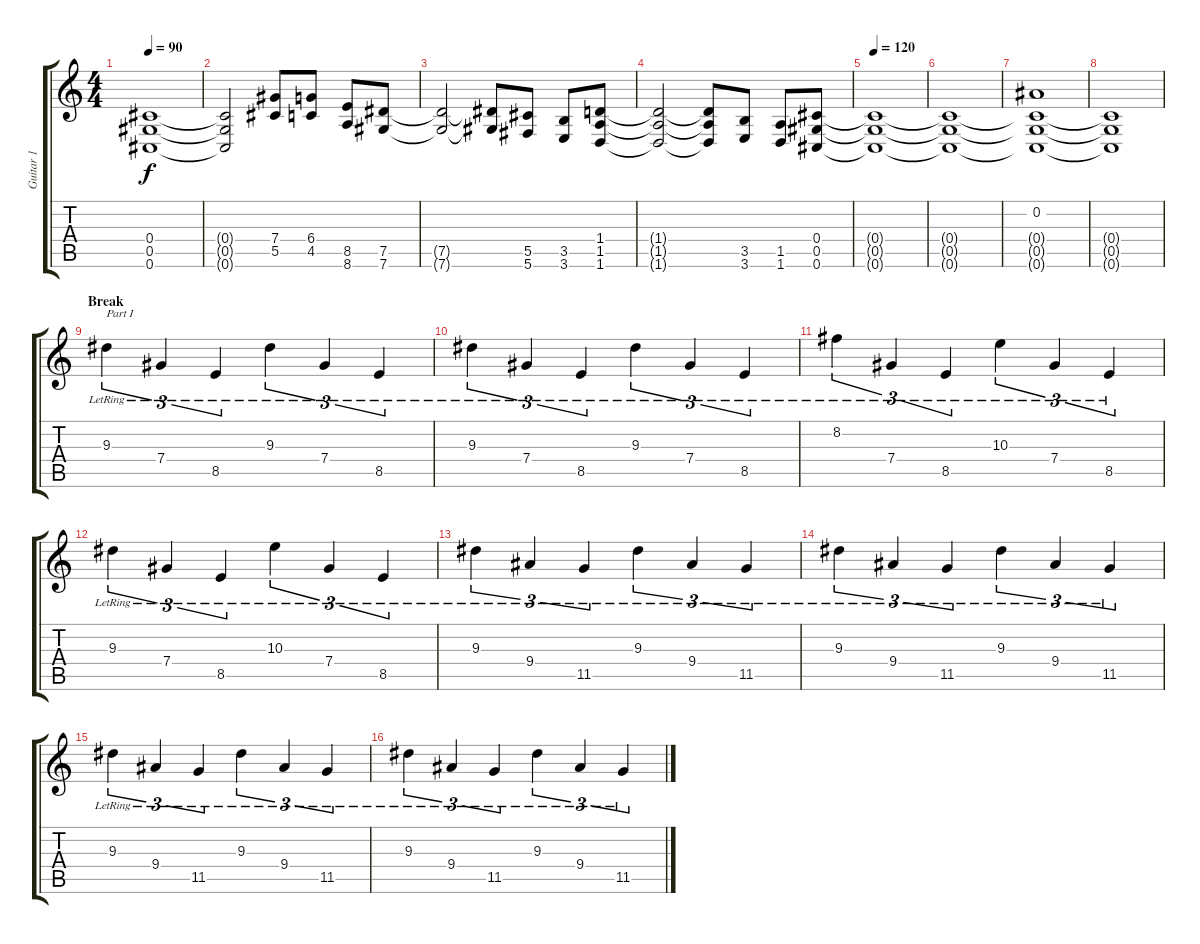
\track ("Guitar 1" "Guitar 1") {instrument distortionguitar}
\staff {score tabs}
\tuning (Eb4 Bb3 Gb3 Db3 Ab2 Db2) {hide}
\ts (4 4)
\tempo 90
\clef g2
\ks c
(0.4{t} 0.5{t} 0.6{t}).1{dy f} |
(0.4{t} 0.5{t} 0.6{t}).2 (7.4 5.5).8 (6.4 4.5).8 (8.5 8.6).8 (7.5 7.6).8 |
(7.5{t} 7.6{t}).2 (7.5{t} 7.6{t}).8 (5.5 5.6).8 (3.5 3.6).8 (1.4 1.5 1.6).8 |
(1.4{t} 1.5{t} 1.6{t}).2 (1.4{t} 1.5{t} 1.6{t}).8 (3.5 3.6).8 (1.5 1.6).8 (0.4 0.5 0.6).8{balance 8} |
\tempo 120
(0.4{t} 0.5{t} 0.6{t}).1 |
(0.4{t} 0.5{t} 0.6{t}).1 |
(0.2 0.4{t} 0.5{t} 0.6{t}).1 |
(0.4{t} 0.5{t} 0.6{t}).1 |
\section ("" "Break")
9.3{lr}.4{tu (3 2) txt "Part I" balance 8 instrument electricguitarclean} 7.4{lr}.4{tu (3 2)} 8.5{lr}.4{tu (3 2)} 9.3{lr}.4{tu (3 2)} 7.4{lr}.4{tu (3 2)} 8.5{lr}.4{tu (3 2)} |
9.3{lr}.4{tu (3 2)} 7.4{lr}.4{tu (3 2)} 8.5{lr}.4{tu (3 2)} 9.3{lr}.4{tu (3 2)} 7.4{lr}.4{tu (3 2)} 8.5{lr}.4{tu (3 2)} |
8.2{lr}.4{tu (3 2)} 7.4{lr}.4{tu (3 2)} 8.5{lr}.4{tu (3 2)} 10.3{lr}.4{tu (3 2)} 7.4{lr}.4{tu (3 2)} 8.5{lr}.4{tu (3 2)} |
9.3{lr}.4{tu (3 2)} 7.4{lr}.4{tu (3 2)} 8.5{lr}.4{tu (3 2)} 10.3{lr}.4{tu (3 2)} 7.4{lr}.4{tu (3 2)} 8.5{lr}.4{tu (3 2)} |
9.3{lr}.4{tu (3 2)} 9.4{lr}.4{tu (3 2)} 11.5{lr}.4{tu (3 2)} 9.3{lr}.4{tu (3 2)} 9.4{lr}.4{tu (3 2)} 11.5{lr}.4{tu (3 2)} |
9.3{lr}.4{tu (3 2)} 9.4{lr}.4{tu (3 2)} 11.5{lr}.4{tu (3 2)} 9.3{lr}.4{tu (3 2)} 9.4{lr}.4{tu (3 2)} 11.5{lr}.4{tu (3 2)} |
9.3{lr}.4{tu (3 2)} 9.4{lr}.4{tu (3 2)} 11.5{lr}.4{tu (3 2)} 9.3{lr}.4{tu (3 2)} 9.4{lr}.4{tu (3 2)} 11.5{lr}.4{tu (3 2)} |
9.3{lr}.4{tu (3 2)} 9.4{lr}.4{tu (3 2)} 11.5{lr}.4{tu (3 2)} 9.3{lr}.4{tu (3 2)} 9.4{lr}.4{tu (3 2)} 11.5{lr}.4{tu (3 2)}
